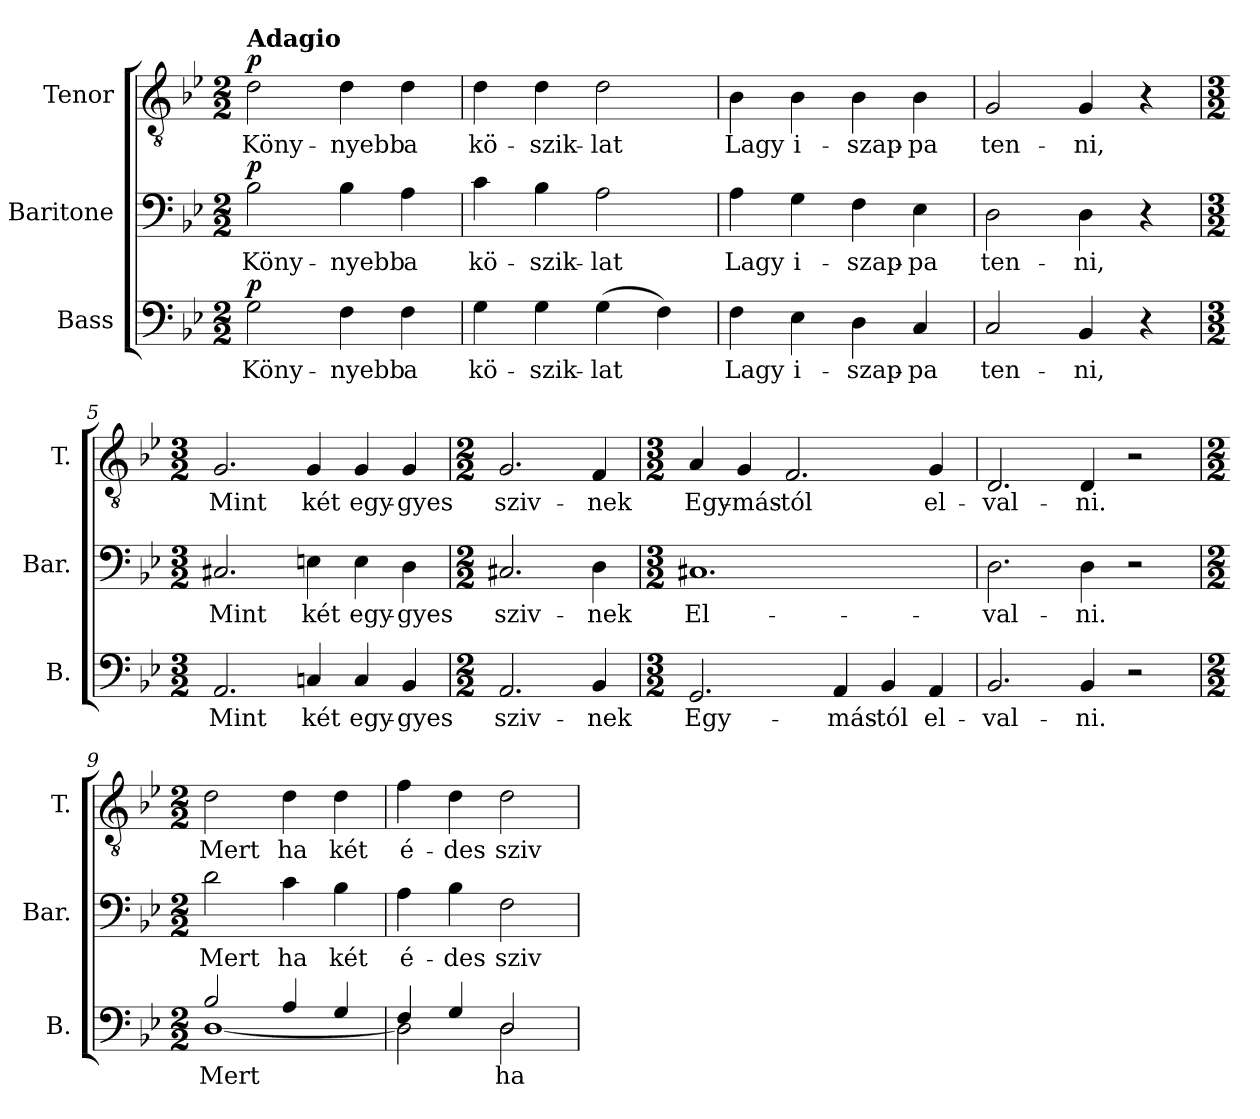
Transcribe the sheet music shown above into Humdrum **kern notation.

**kern	**text	**dynam	**kern	**text	**dynam	**kern	**text	**dynam
*part3	*part3	*part3	*part2	*part2	*part2	*part1	*part1	*part1
*staff3	*staff3	*staff3	*staff2	*staff2	*staff2	*staff1	*staff1	*staff1
*I"Bass	*	*	*I"Baritone	*	*	*I"Tenor	*	*
*I'B.	*	*	*I'Bar.	*	*	*I'T.	*	*
*clefF4	*	*	*clefF4	*	*	*clefGv2	*	*
*k[b-e-]	*	*	*k[b-e-]	*	*	*k[b-e-]	*	*
*M2/2	*	*	*M2/2	*	*	*M2/2	*	*
*MM65	*	*	*MM65	*	*	*MM65	*	*
=1	=1	=1	=1	=1	=1	=1	=1	=1
!	!	!	!	!	!	!LO:TX:a:B:t=Adagio	!	!
!	!LO:LY:b	!LO:DY:a	!	!LO:LY:b	!LO:DY:a	!	!LO:LY:b	!LO:DY:a
2G\	Köny-	p	2B-\	Köny-	p	2d\	Köny-	p
!	!LO:LY:b	!	!	!LO:LY:b	!	!	!LO:LY:b	!
4F\	-nyebb	.	4B-\	-nyebb	.	4d\	-nyebb	.
!	!LO:LY:b	!	!	!LO:LY:b	!	!	!LO:LY:b	!
4F\	a	.	4A\	a	.	4d\	a	.
=2	=2	=2	=2	=2	=2	=2	=2	=2
!	!LO:LY:b	!	!	!LO:LY:b	!	!	!LO:LY:b	!
4G\	kö-	.	4c\	kö-	.	4d\	kö-	.
!	!LO:LY:b	!	!	!LO:LY:b	!	!	!LO:LY:b	!
4G\	-szik-	.	4B-\	-szik-	.	4d\	-szik-	.
!	!LO:LY:b	!	!	!LO:LY:b	!	!	!LO:LY:b	!
(>4G\	-lat	.	2A\	-lat	.	2d\	-lat	.
4F\)	.	.	.	.	.	.	.	.
=3	=3	=3	=3	=3	=3	=3	=3	=3
!	!LO:LY:b	!	!	!LO:LY:b	!	!	!LO:LY:b	!
4F\	Lagy	.	4A\	Lagy	.	4B-\	Lagy	.
!	!LO:LY:b	!	!	!LO:LY:b	!	!	!LO:LY:b	!
4E-\	i-	.	4G\	i-	.	4B-\	i-	.
!	!LO:LY:b	!	!	!LO:LY:b	!	!	!LO:LY:b	!
4D\	-szap-	.	4F\	-szap-	.	4B-\	-szap-	.
!	!LO:LY:b	!	!	!LO:LY:b	!	!	!LO:LY:b	!
4C/	-pa	.	4E-\	-pa	.	4B-\	-pa	.
=4	=4	=4	=4	=4	=4	=4	=4	=4
!	!LO:LY:b	!	!	!LO:LY:b	!	!	!LO:LY:b	!
2C/	ten-	.	2D\	ten-	.	2G/	ten-	.
!	!LO:LY:b	!	!	!LO:LY:b	!	!	!LO:LY:b	!
4BB-/	-ni,	.	4D\	-ni,	.	4G/	-ni,	.
4r	.	.	4r	.	.	4r	.	.
=5	=5	=5	=5	=5	=5	=5	=5	=5
*M3/2	*	*	*M3/2	*	*	*M3/2	*	*
!	!LO:LY:b	!	!	!LO:LY:b	!	!	!LO:LY:b	!
2.AA/	Mint	.	2.C#X/	Mint	.	2.G/	Mint	.
!	!LO:LY:b	!	!	!LO:LY:b	!	!	!LO:LY:b	!
4Cn/	két	.	4En\	két	.	4G/	két	.
!	!LO:LY:b	!	!	!LO:LY:b	!	!	!LO:LY:b	!
4C/	egy-	.	4E\	egy-	.	4G/	egy-	.
!	!LO:LY:b	!	!	!LO:LY:b	!	!	!LO:LY:b	!
4BB-/	-gyes	.	4D\	-gyes	.	4G/	-gyes	.
=6	=6	=6	=6	=6	=6	=6	=6	=6
*M2/2	*	*	*M2/2	*	*	*M2/2	*	*
!	!LO:LY:b	!	!	!LO:LY:b	!	!	!LO:LY:b	!
2.AA/	sziv-	.	2.C#X/	sziv-	.	2.G/	sziv-	.
!	!LO:LY:b	!	!	!LO:LY:b	!	!	!LO:LY:b	!
4BB-/	-nek	.	4D\	-nek	.	4F/	-nek	.
!!LO:LB:g=z
=7	=7	=7	=7	=7	=7	=7	=7	=7
*M3/2	*	*	*M3/2	*	*	*M3/2	*	*
!	!LO:LY:b	!	!	!LO:LY:b	!	!	!LO:LY:b	!
2.GG/	Egy-	.	1.C#X	El-	.	4A/	Egy-	.
!	!	!	!	!	!	!	!LO:LY:b	!
.	.	.	.	.	.	4G/	-más-	.
!	!	!	!	!	!	!	!LO:LY:b	!
.	.	.	.	.	.	2.F/	-tól	.
!	!LO:LY:b	!	!	!	!	!	!	!
4AA/	-más-	.	.	.	.	.	.	.
!	!LO:LY:b	!	!	!	!	!	!	!
4BB-/	-tól	.	.	.	.	.	.	.
!	!LO:LY:b	!	!	!	!	!	!LO:LY:b	!
4AA/	el-	.	.	.	.	4G/	el-	.
=8	=8	=8	=8	=8	=8	=8	=8	=8
!	!LO:LY:b	!	!	!LO:LY:b	!	!	!LO:LY:b	!
2.BB-/	-val-	.	2.D\	-val-	.	2.D/	-val-	.
!	!LO:LY:b	!	!	!LO:LY:b	!	!	!LO:LY:b	!
4BB-/	-ni.	.	4D\	-ni.	.	4D/	-ni.	.
2r	.	.	2r	.	.	2r	.	.
=9	=9	=9	=9	=9	=9	=9	=9	=9
*M2/2	*	*	*M2/2	*	*	*M2/2	*	*
!	!LO:LY:b	!	!	!LO:LY:b	!	!	!LO:LY:b	!
*^	*	*	*	*	*	*	*	*
2B-/	[1D	Mert	.	2d\	Mert	.	2d\	Mert	.
!	!	!	!	!	!LO:LY:b	!	!	!LO:LY:b	!
4A/	.	.	.	4c\	ha	.	4d\	ha	.
!	!	!	!	!	!LO:LY:b	!	!	!LO:LY:b	!
4G/	.	.	.	4B-\	két	.	4d\	két	.
=10	=10	=10	=10	=10	=10	=10	=10	=10	=10
!	!	!	!	!	!LO:LY:b	!	!	!LO:LY:b	!
4F/	2D\]	.	.	4A\	é-	.	4f\	é-	.
!	!	!	!	!	!LO:LY:b	!	!	!LO:LY:b	!
4G/	.	.	.	4B-\	-des	.	4d\	-des	.
!	!	!LO:LY:b	!	!	!LO:LY:b	!	!	!LO:LY:b	!
2D/	2D\	ha	.	2F\	sziv	.	2d\	sziv	.
*v	*v	*	*	*	*	*	*	*	*
=	=	=	=	=	=	=	=	=
*-	*-	*-	*-	*-	*-	*-	*-	*-
